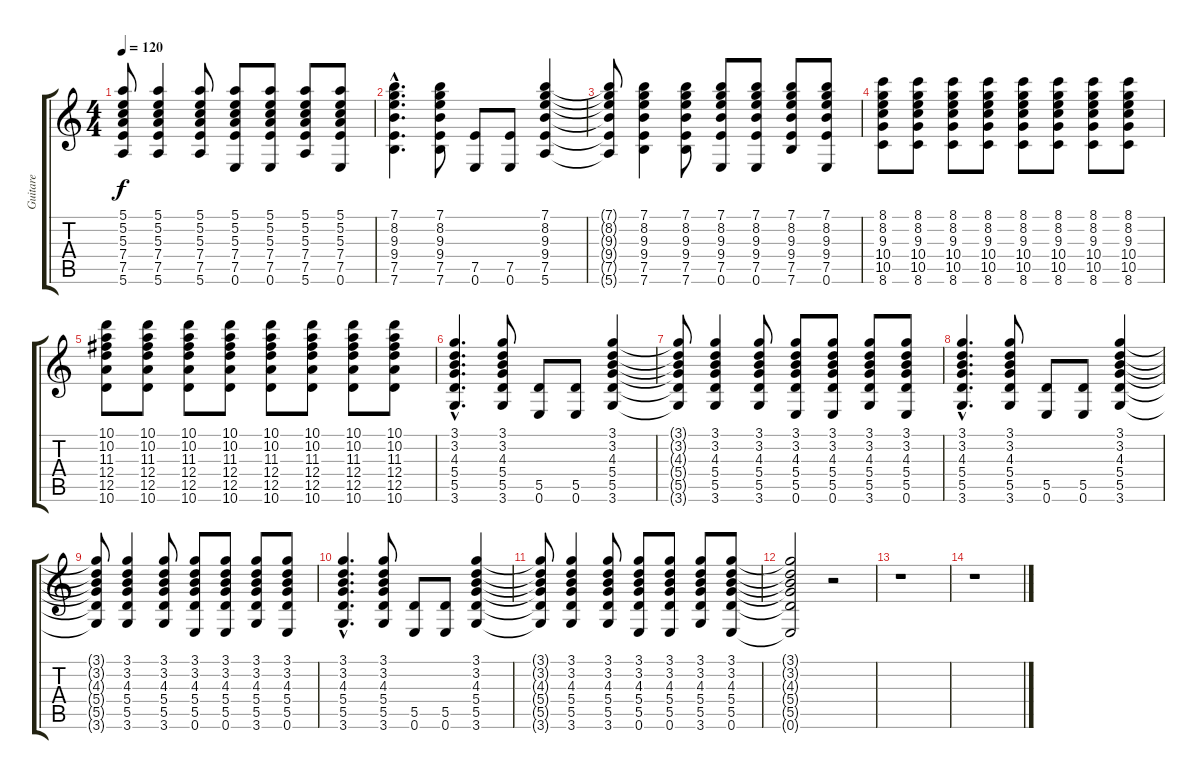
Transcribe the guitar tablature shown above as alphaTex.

\track ("Guitare" "Guitare") {instrument acousticguitarsteel}
\staff {score tabs}
\tuning (E4 B3 G3 D3 A2 E2) {hide}
\ts (4 4)
\tempo 120
\clef g2
\ks c
(5.1{t} 5.2{t} 5.3{t} 7.4{t} 7.5{t} 5.6{t}).8{dy f} (5.1 5.2 5.3 7.4 7.5 5.6).4 (5.1 5.2 5.3 7.4 7.5 5.6).8 (5.1 5.2 5.3 7.4 7.5 0.6).8 (5.1 5.2 5.3 7.4 7.5 0.6).8 (5.1 5.2 5.3 7.4 7.5 5.6).8 (5.1 5.2 5.3 7.4 7.5 0.6).8 |
(7.1{hac} 8.2{hac} 9.3{hac} 9.4{hac} 7.5{hac} 7.6{hac}).4{d} (7.1 8.2 9.3 9.4 7.5 7.6).8 (7.5 0.6).8 (7.5 0.6).8 (7.1 8.2 9.3 9.4 7.5 5.6).4 |
(7.1{t} 8.2{t} 9.3{t} 9.4{t} 7.5{t} 5.6{t}).8 (7.1 8.2 9.3 9.4 7.5 7.6).4 (7.1 8.2 9.3 9.4 7.5 7.6).8 (7.1 8.2 9.3 9.4 7.5 0.6).8 (7.1 8.2 9.3 9.4 7.5 0.6).8 (7.1 8.2 9.3 9.4 7.5 7.6).8 (7.1 8.2 9.3 9.4 7.5 0.6).8 |
(8.1 8.2 9.3 10.4 10.5 8.6).8 (8.1 8.2 9.3 10.4 10.5 8.6).8 (8.1 8.2 9.3 10.4 10.5 8.6).8 (8.1 8.2 9.3 10.4 10.5 8.6).8 (8.1 8.2 9.3 10.4 10.5 8.6).8 (8.1 8.2 9.3 10.4 10.5 8.6).8 (8.1 8.2 9.3 10.4 10.5 8.6).8 (8.1 8.2 9.3 10.4 10.5 8.6).8 |
(10.1 10.2 11.3 12.4 12.5 10.6).8 (10.1 10.2 11.3 12.4 12.5 10.6).8 (10.1 10.2 11.3 12.4 12.5 10.6).8 (10.1 10.2 11.3 12.4 12.5 10.6).8 (10.1 10.2 11.3 12.4 12.5 10.6).8 (10.1 10.2 11.3 12.4 12.5 10.6).8 (10.1 10.2 11.3 12.4 12.5 10.6).8 (10.1 10.2 11.3 12.4 12.5 10.6).8 |
(3.1{hac} 3.2{hac} 4.3{hac} 5.4{hac} 5.5{hac} 3.6{hac}).4{d} (3.1 3.2 4.3 5.4 5.5 3.6).8 (5.5 0.6).8 (5.5 0.6).8 (3.1 3.2 4.3 5.4 5.5 3.6).4 |
(3.1{t} 3.2{t} 4.3{t} 5.4{t} 5.5{t} 3.6{t}).8 (3.1 3.2 4.3 5.4 5.5 3.6).4 (3.1 3.2 4.3 5.4 5.5 3.6).8 (3.1 3.2 4.3 5.4 5.5 0.6).8 (3.1 3.2 4.3 5.4 5.5 0.6).8 (3.1 3.2 4.3 5.4 5.5 3.6).8 (3.1 3.2 4.3 5.4 5.5 0.6).8 |
(3.1{hac} 3.2{hac} 4.3{hac} 5.4{hac} 5.5{hac} 3.6{hac}).4{d} (3.1 3.2 4.3 5.4 5.5 3.6).8 (5.5 0.6).8 (5.5 0.6).8 (3.1 3.2 4.3 5.4 5.5 3.6).4 |
(3.1{t} 3.2{t} 4.3{t} 5.4{t} 5.5{t} 3.6{t}).8 (3.1 3.2 4.3 5.4 5.5 3.6).4 (3.1 3.2 4.3 5.4 5.5 3.6).8 (3.1 3.2 4.3 5.4 5.5 0.6).8 (3.1 3.2 4.3 5.4 5.5 0.6).8 (3.1 3.2 4.3 5.4 5.5 3.6).8 (3.1 3.2 4.3 5.4 5.5 0.6).8 |
(3.1{hac} 3.2{hac} 4.3{hac} 5.4{hac} 5.5{hac} 3.6{hac}).4{d} (3.1 3.2 4.3 5.4 5.5 3.6).8 (5.5 0.6).8 (5.5 0.6).8 (3.1 3.2 4.3 5.4 5.5 3.6).4 |
(3.1{t} 3.2{t} 4.3{t} 5.4{t} 5.5{t} 3.6{t}).8 (3.1 3.2 4.3 5.4 5.5 3.6).4 (3.1 3.2 4.3 5.4 5.5 3.6).8 (3.1 3.2 4.3 5.4 5.5 0.6).8 (3.1 3.2 4.3 5.4 5.5 0.6).8 (3.1 3.2 4.3 5.4 5.5 3.6).8 (3.1 3.2 4.3 5.4 5.5 0.6).8 |
(3.1{t} 3.2{t} 4.3{t} 5.4{t} 5.5{t} 0.6{t}).2 r.2 |
r.1 |
r.1
